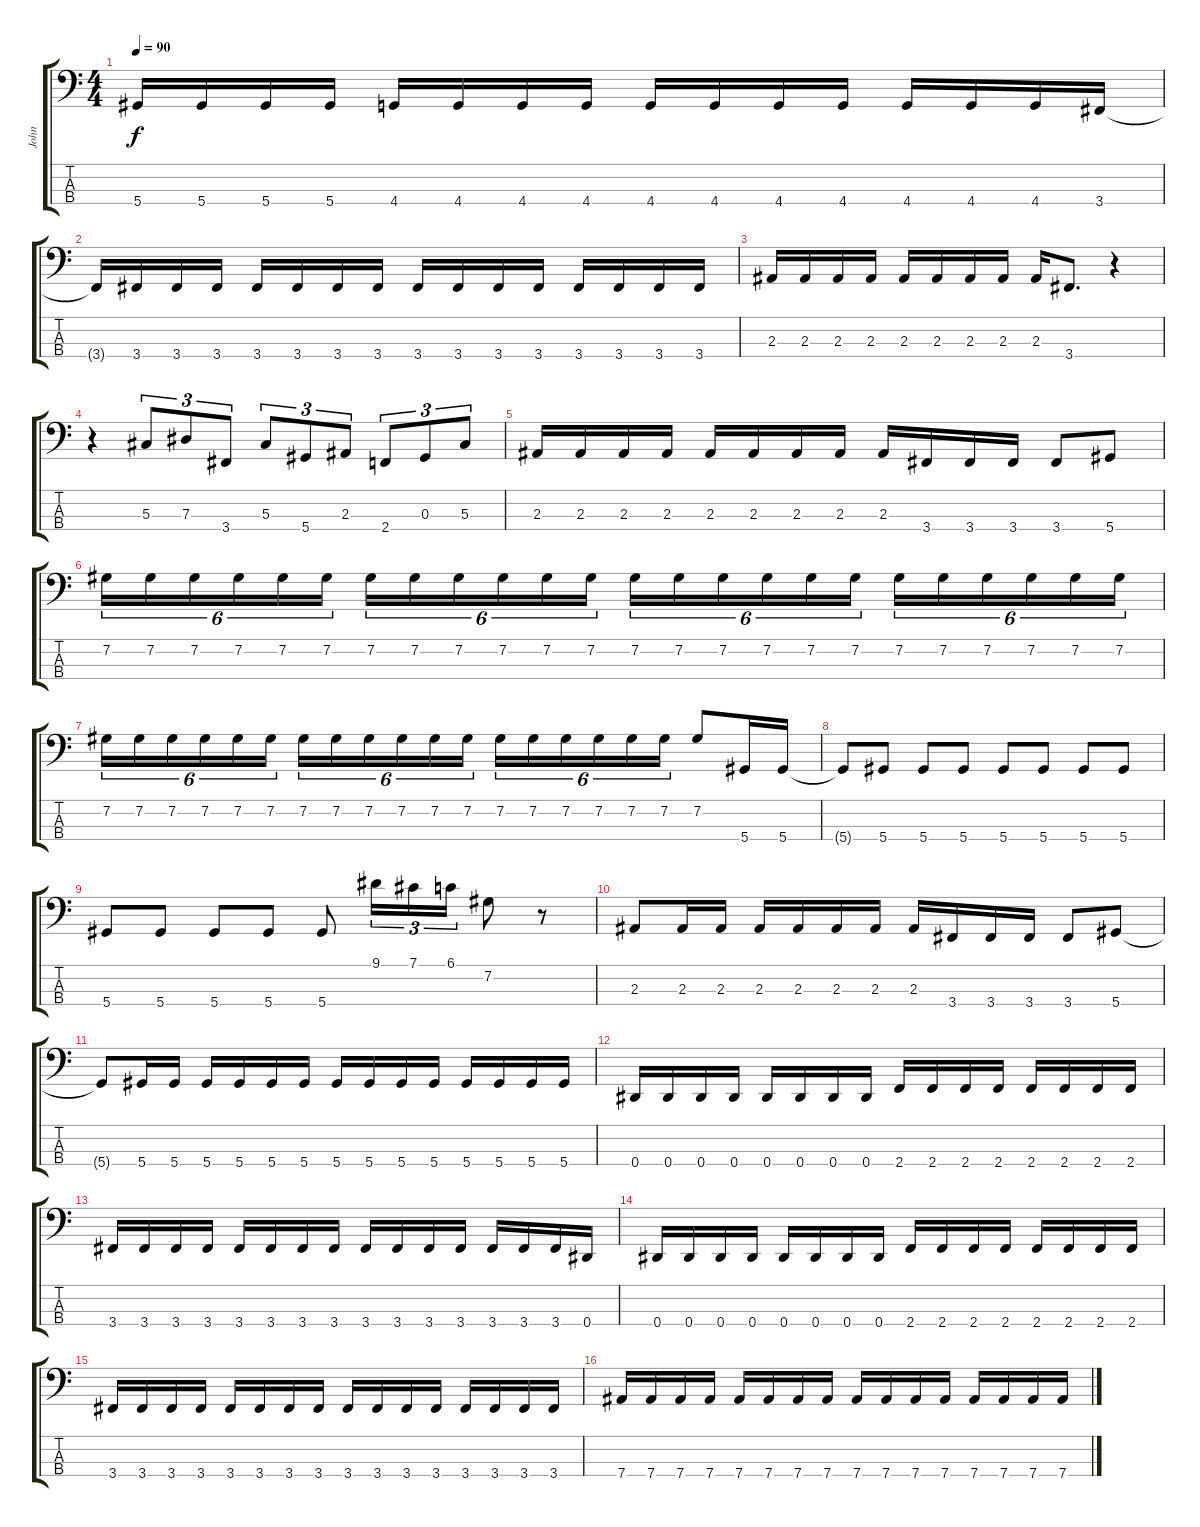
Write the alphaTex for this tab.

\track ("John" "John") {instrument electricbassfinger}
\staff {score tabs}
\tuning (Gb2 Db2 Ab1 Eb1) {hide}
\ts (4 4)
\tempo 90
\clef f4
\ks c
5.4{t}.16{dy f} 5.4.16 5.4.16 5.4.16 4.4.16 4.4.16 4.4.16 4.4.16 4.4.16 4.4.16 4.4.16 4.4.16 4.4.16 4.4.16 4.4.16 3.4.16 |
3.4{t}.16 3.4.16 3.4.16 3.4.16 3.4.16 3.4.16 3.4.16 3.4.16 3.4.16 3.4.16 3.4.16 3.4.16 3.4.16 3.4.16 3.4.16 3.4.16 |
2.3.16 2.3.16 2.3.16 2.3.16 2.3.16 2.3.16 2.3.16 2.3.16 2.3.16 3.4.8{d} r.4 |
r.4 5.3.8{tu (3 2)} 7.3.8{tu (3 2)} 3.4.8{tu (3 2)} 5.3.8{tu (3 2)} 5.4.8{tu (3 2)} 2.3.8{tu (3 2)} 2.4.8{tu (3 2)} 0.3.8{tu (3 2)} 5.3.8{tu (3 2)} |
2.3.16 2.3.16 2.3.16 2.3.16 2.3.16 2.3.16 2.3.16 2.3.16 2.3.16 3.4.16 3.4.16 3.4.16 3.4.8 5.4.8 |
7.2.16{tu (6 4)} 7.2.16{tu (6 4)} 7.2.16{tu (6 4)} 7.2.16{tu (6 4)} 7.2.16{tu (6 4)} 7.2.16{tu (6 4)} 7.2.16{tu (6 4)} 7.2.16{tu (6 4)} 7.2.16{tu (6 4)} 7.2.16{tu (6 4)} 7.2.16{tu (6 4)} 7.2.16{tu (6 4)} 7.2.16{tu (6 4)} 7.2.16{tu (6 4)} 7.2.16{tu (6 4)} 7.2.16{tu (6 4)} 7.2.16{tu (6 4)} 7.2.16{tu (6 4)} 7.2.16{tu (6 4)} 7.2.16{tu (6 4)} 7.2.16{tu (6 4)} 7.2.16{tu (6 4)} 7.2.16{tu (6 4)} 7.2.16{tu (6 4)} |
7.2.16{tu (6 4)} 7.2.16{tu (6 4)} 7.2.16{tu (6 4)} 7.2.16{tu (6 4)} 7.2.16{tu (6 4)} 7.2.16{tu (6 4)} 7.2.16{tu (6 4)} 7.2.16{tu (6 4)} 7.2.16{tu (6 4)} 7.2.16{tu (6 4)} 7.2.16{tu (6 4)} 7.2.16{tu (6 4)} 7.2.16{tu (6 4)} 7.2.16{tu (6 4)} 7.2.16{tu (6 4)} 7.2.16{tu (6 4)} 7.2.16{tu (6 4)} 7.2.16{tu (6 4)} 7.2.8 5.4.16 5.4.16 |
5.4{t}.8 5.4.8 5.4.8 5.4.8 5.4.8 5.4.8 5.4.8 5.4.8 |
5.4.8 5.4.8 5.4.8 5.4.8 5.4.8 9.1.16{tu (3 2)} 7.1.16{tu (3 2)} 6.1.16{tu (3 2)} 7.2.8 r.8 |
2.3.8 2.3.16 2.3.16 2.3.16 2.3.16 2.3.16 2.3.16 2.3.16 3.4.16 3.4.16 3.4.16 3.4.8 5.4.8 |
5.4{t}.8 5.4.16 5.4.16 5.4.16 5.4.16 5.4.16 5.4.16 5.4.16 5.4.16 5.4.16 5.4.16 5.4.16 5.4.16 5.4.16 5.4.16 |
0.4.16 0.4.16 0.4.16 0.4.16 0.4.16 0.4.16 0.4.16 0.4.16 2.4.16 2.4.16 2.4.16 2.4.16 2.4.16 2.4.16 2.4.16 2.4.16 |
3.4.16 3.4.16 3.4.16 3.4.16 3.4.16 3.4.16 3.4.16 3.4.16 3.4.16 3.4.16 3.4.16 3.4.16 3.4.16 3.4.16 3.4.16 0.4.16 |
0.4.16 0.4.16 0.4.16 0.4.16 0.4.16 0.4.16 0.4.16 0.4.16 2.4.16 2.4.16 2.4.16 2.4.16 2.4.16 2.4.16 2.4.16 2.4.16 |
3.4.16 3.4.16 3.4.16 3.4.16 3.4.16 3.4.16 3.4.16 3.4.16 3.4.16 3.4.16 3.4.16 3.4.16 3.4.16 3.4.16 3.4.16 3.4.16 |
7.4.16 7.4.16 7.4.16 7.4.16 7.4.16 7.4.16 7.4.16 7.4.16 7.4.16 7.4.16 7.4.16 7.4.16 7.4.16 7.4.16 7.4.16 7.4.16
